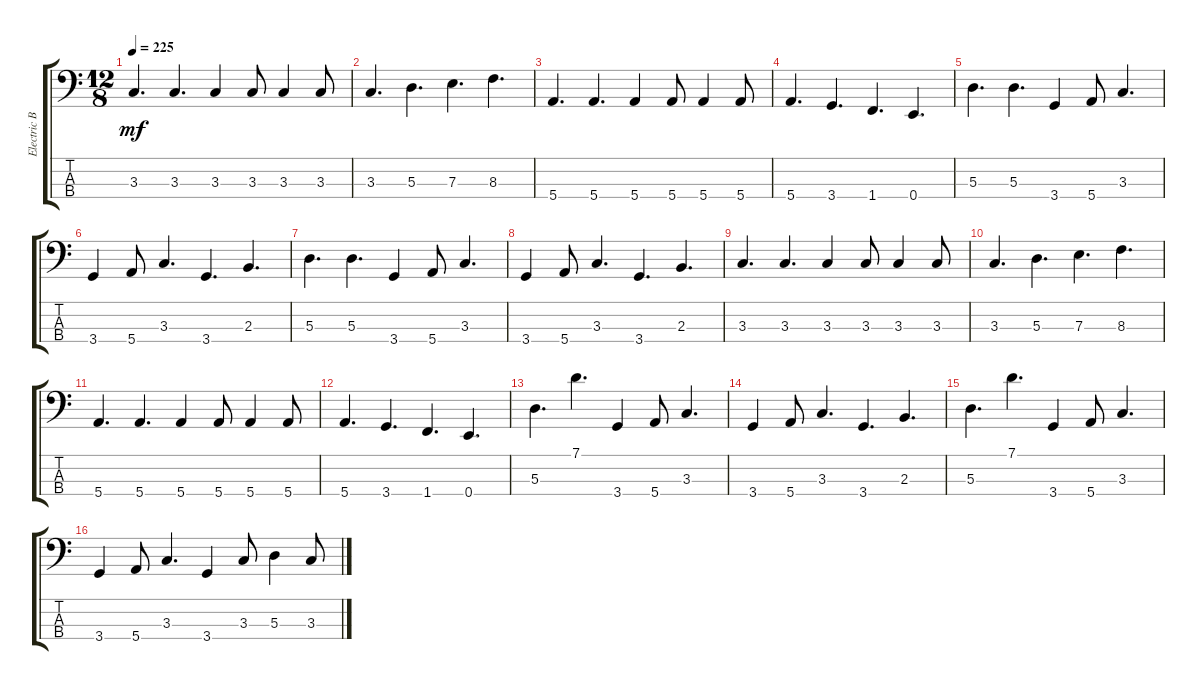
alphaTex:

\track ("Electric Bass" "Electric B") {instrument electricbassfinger}
\staff {score tabs}
\tuning (G2 D2 A1 E1) {hide}
\ts (12 8)
\tempo 225
\clef f4
\ks c
3.3.4{d dy mf} 3.3.4{d} 3.3.4 3.3.8 3.3.4 3.3.8 |
3.3.4{d} 5.3.4{d} 7.3.4{d} 8.3.4{d} |
5.4.4{d} 5.4.4{d} 5.4.4 5.4.8 5.4.4 5.4.8 |
5.4.4{d} 3.4.4{d} 1.4.4{d} 0.4.4{d} |
5.3.4{d} 5.3.4{d} 3.4.4 5.4.8 3.3.4{d} |
3.4.4 5.4.8 3.3.4{d} 3.4.4{d} 2.3.4{d} |
5.3.4{d} 5.3.4{d} 3.4.4 5.4.8 3.3.4{d} |
3.4.4 5.4.8 3.3.4{d} 3.4.4{d} 2.3.4{d} |
3.3.4{d} 3.3.4{d} 3.3.4 3.3.8 3.3.4 3.3.8 |
3.3.4{d} 5.3.4{d} 7.3.4{d} 8.3.4{d} |
5.4.4{d} 5.4.4{d} 5.4.4 5.4.8 5.4.4 5.4.8 |
5.4.4{d} 3.4.4{d} 1.4.4{d} 0.4.4{d} |
5.3.4{d} 7.1.4{d} 3.4.4 5.4.8 3.3.4{d} |
3.4.4 5.4.8 3.3.4{d} 3.4.4{d} 2.3.4{d} |
5.3.4{d} 7.1.4{d} 3.4.4 5.4.8 3.3.4{d} |
3.4.4 5.4.8 3.3.4{d} 3.4.4 3.3.8 5.3.4 3.3.8
